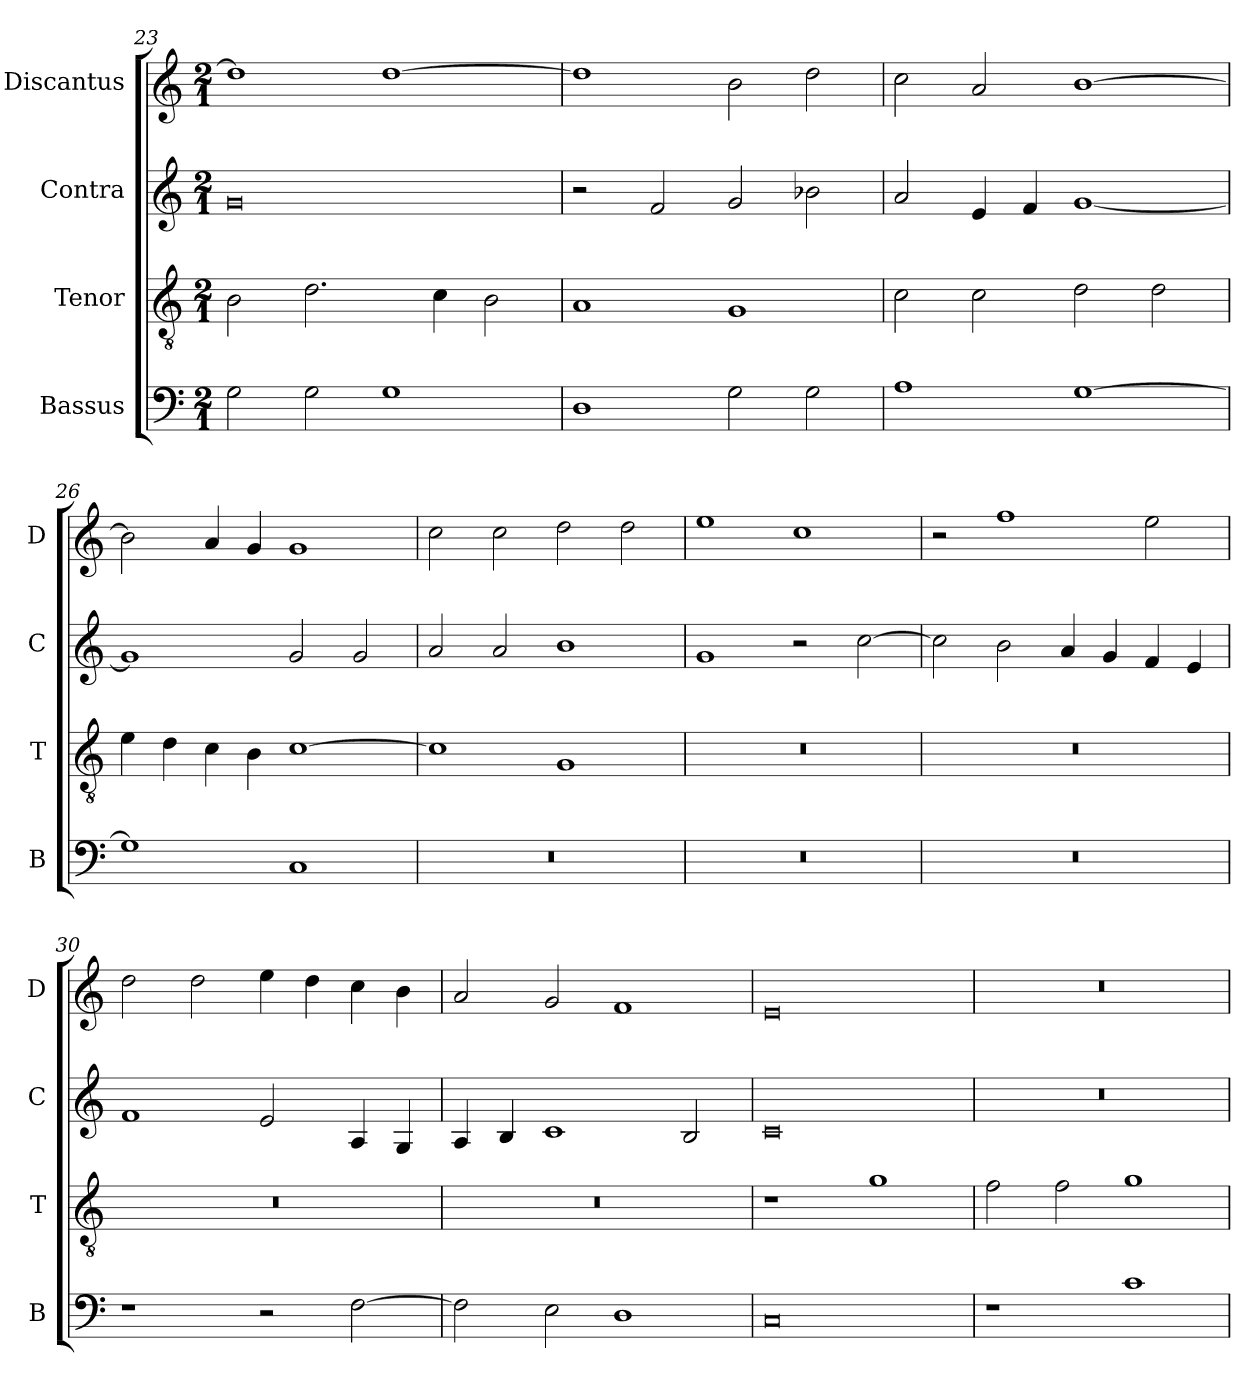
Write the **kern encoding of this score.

**kern	**kern	**kern	**kern
*part4	*part3	*part2	*part1
*staff4	*staff3	*staff2	*staff1
*I"Bassus	*I"Tenor	*I"Contra	*I"Discantus
*I'B	*I'T	*I'C	*I'D
*clefF4	*clefGv2	*clefG2	*clefG2
*k[]	*k[]	*k[]	*k[]
*M2/1	*M2/1	*M2/1	*M2/1
=23	=23	=23	=23
2G\	2B\	0g	1dd]
2G\	2.d\	.	.
1G	.	.	[1dd
.	4c\	.	.
.	2B\	.	.
=24	=24	=24	=24
1D	1A	2r	1dd]
.	.	2f/	.
2G\	1G	2g/	2b\
2G\	.	2b-X\	2dd\
=25	=25	=25	=25
1A	2c\	2a/	2cc\
.	2c\	4e/	2a/
.	.	4f/	.
[1G	2d\	[1g	[1b
.	2d\	.	.
=26	=26	=26	=26
1G]	4e\	1g]	2b\]
.	4d\	.	.
.	4c\	.	4a/
.	4B\	.	4g/
1C	[1c	2g/	1g
.	.	2g/	.
=27	=27	=27	=27
0r	1c]	2a/	2cc\
.	.	2a/	2cc\
.	1G	1b	2dd\
.	.	.	2dd\
=28	=28	=28	=28
0r	0r	1g	1ee
.	.	2r	1cc
.	.	[2cc\	.
=29	=29	=29	=29
0r	0r	2cc\]	2r
.	.	2b\	1ff
.	.	4a/	.
.	.	4g/	.
.	.	4f/	2ee\
.	.	4e/	.
=30	=30	=30	=30
1r	0r	1f	2dd\
.	.	.	2dd\
2r	.	2e/	4ee\
.	.	.	4dd\
[2F\	.	4A/	4cc\
.	.	4G/	4b\
=31	=31	=31	=31
2F\]	0r	4A/	2a/
.	.	4B/	.
2E\	.	1c	2g/
1D	.	.	1f
.	.	2B/	.
=32	=32	=32	=32
0C	1r	0c	0e
.	1g	.	.
=33	=33	=33	=33
1r	2f\	0r	0r
.	2f\	.	.
1c	1g	.	.
=	=	=	=
*-	*-	*-	*-
